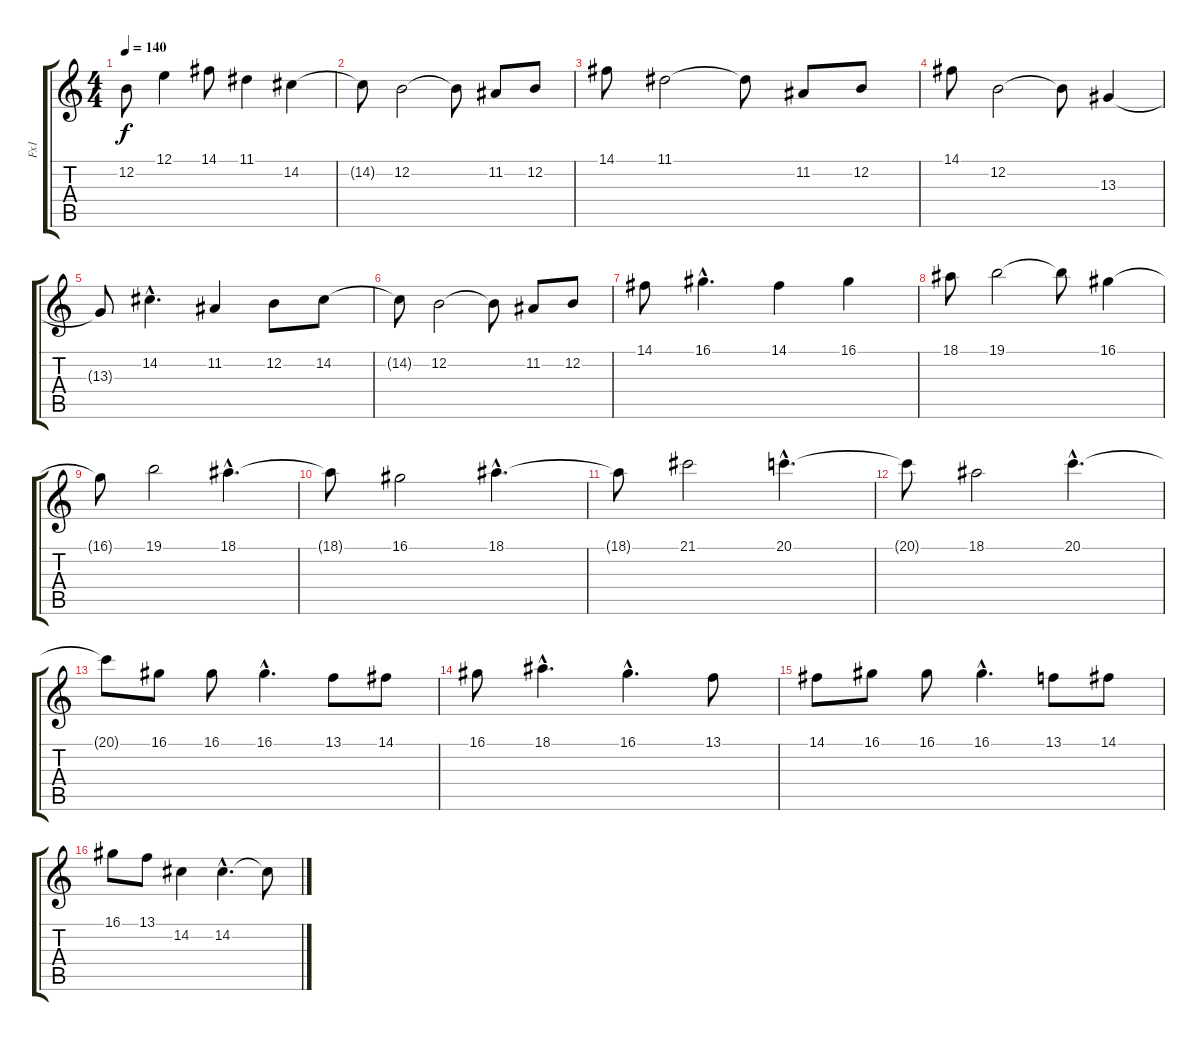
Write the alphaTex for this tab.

\track ("Fx1" "Fx1") {instrument synthstrings2}
\staff {score tabs}
\tuning (E4 B3 G3 D3 A2 E2) {hide}
\ts (4 4)
\tempo 140
\clef g2
\ks c
12.2.8{dy f} 12.1.4 14.1.8 11.1.4 14.2.4 |
14.2{t}.8 12.2.2 12.2{t}.8 11.2.8 12.2.8 |
14.1.8 11.1.2 11.1{t}.8 11.2.8 12.2.8 |
14.1.8 12.2.2 12.2{t}.8 13.3.4 |
13.3{t}.8 14.2{hac}.4{d} 11.2.4 12.2.8 14.2.8 |
14.2{t}.8 12.2.2 12.2{t}.8 11.2.8 12.2.8 |
14.1.8 16.1{hac}.4{d} 14.1.4 16.1.4 |
18.1.8 19.1.2 19.1{t}.8 16.1.4 |
16.1{t}.8 19.1.2 18.1{hac}.4{d} |
18.1{t}.8 16.1.2 18.1{hac}.4{d} |
18.1{t}.8 21.1.2 20.1{hac}.4{d} |
20.1{t}.8 18.1.2 20.1{hac}.4{d} |
20.1{t}.8 16.1.8 16.1.8 16.1{hac}.4{d} 13.1.8 14.1.8 |
16.1.8 18.1{hac}.4{d} 16.1{hac}.4{d} 13.1.8 |
14.1.8 16.1.8 16.1.8 16.1{hac}.4{d} 13.1.8 14.1.8 |
16.1.8 13.1.8 14.2.4 14.2{hac}.4{d} 14.2{t}.8
